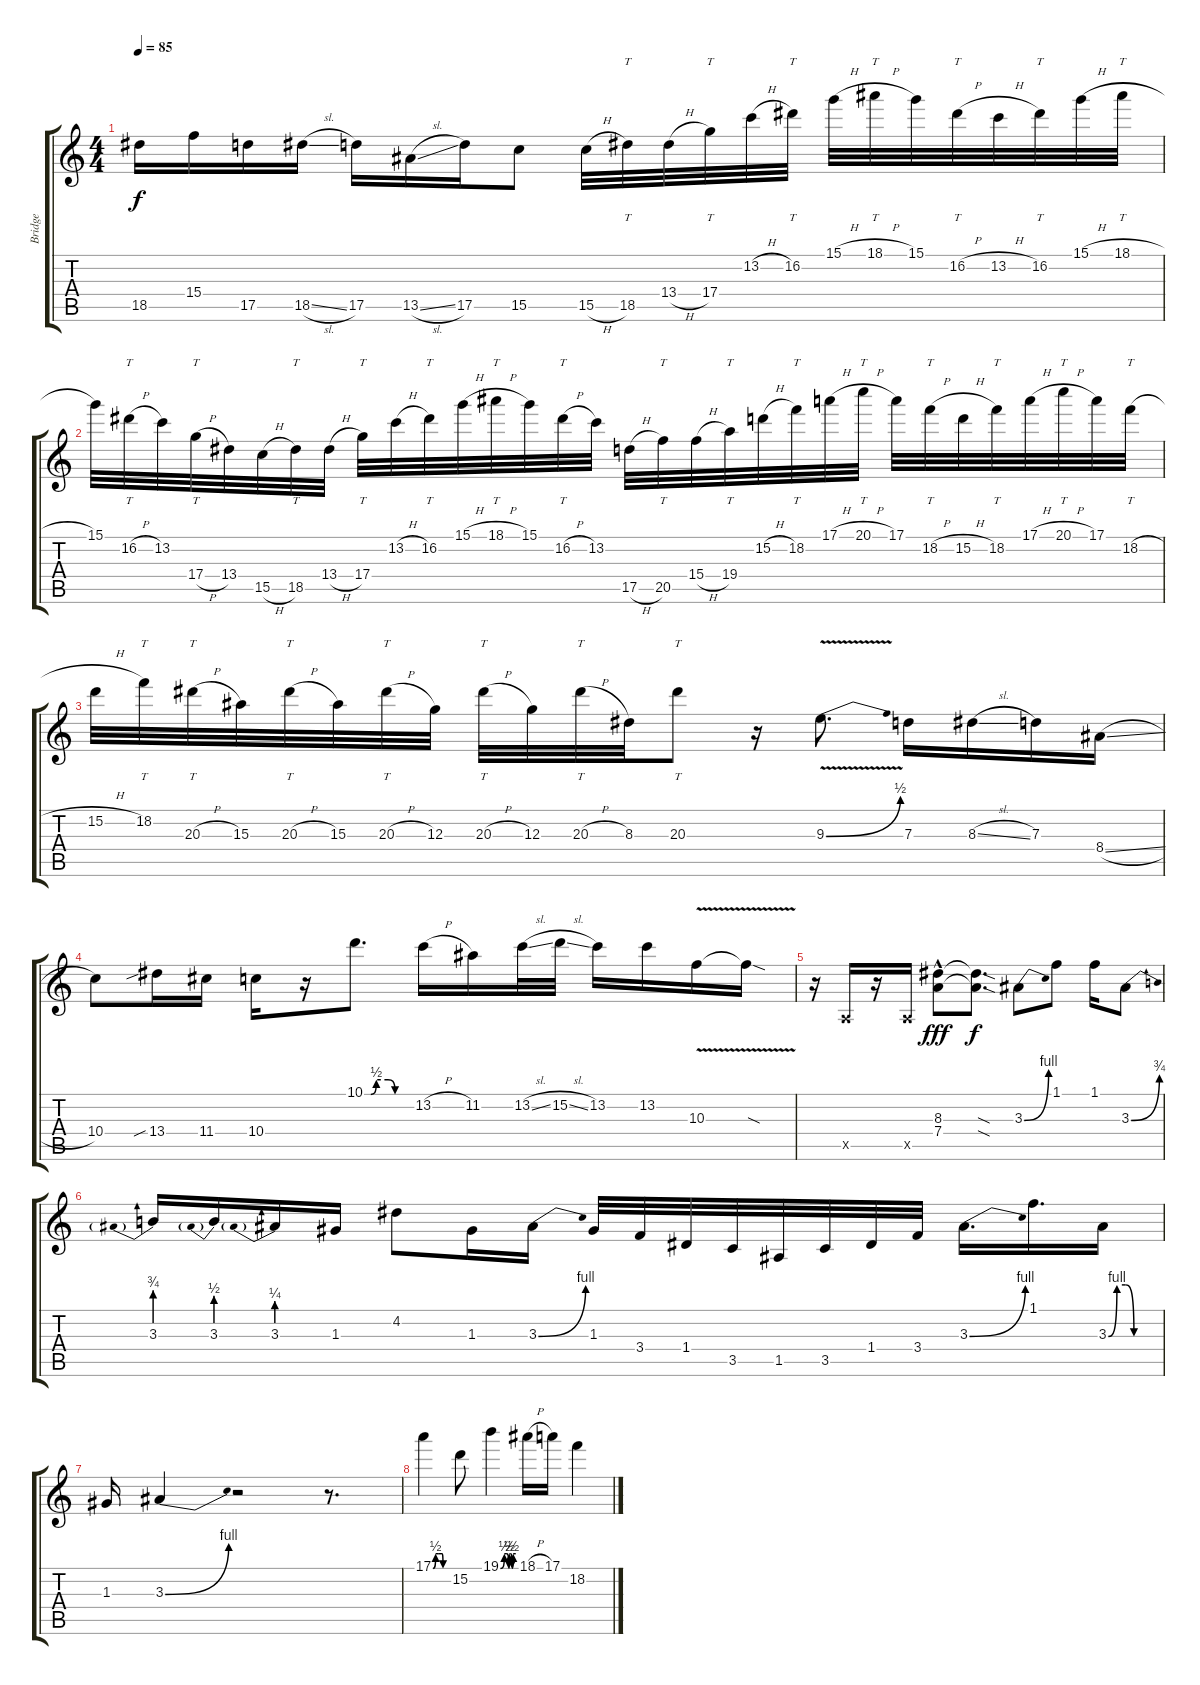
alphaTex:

\track ("Bridge" "Bridge") {instrument overdrivenguitar}
\staff {score tabs}
\tuning (E4 B3 G3 D3 A2 E2) {hide}
\ts (4 4)
\tempo 85
\clef g2
\ks c
18.5.16{dy f} 15.4.16 17.5.16 18.5{sl}.16 17.5.16 13.5{sl}.16 17.5.16 15.5.8 15.5{h}.32 18.5.32{tt} 13.4{h}.32 17.4.32{tt} 13.2{h}.32 16.2.32{tt} 15.1{h}.32 18.1{h}.32{tt} 15.1.32 16.2{h}.32{tt} 13.2{h}.32 16.2.32{tt} 15.1{h}.32 18.1{h}.32{tt} |
15.1.32 16.2{h}.32{tt} 13.2.32 17.4{h}.32{tt} 13.4.32 15.5{h}.32 18.5.32{tt} 13.4{h}.32 17.4.32{tt} 13.2{h}.32 16.2.32{tt} 15.1{h}.32 18.1{h}.32{tt} 15.1.32 16.2{h}.32{tt} 13.2.32 17.5{h}.32 20.5.32{tt} 15.4{h}.32 19.4.32{tt} 15.2{h}.32 18.2.32{tt} 17.1{h}.32 20.1{h}.32{tt} 17.1.32 18.2{h}.32{tt} 15.2{h}.32 18.2.32{tt} 17.1{h}.32 20.1{h}.32{tt} 17.1.32 18.2{h}.32{tt} |
15.2{h}.32 18.2.32{tt} 20.3{h}.32{tt} 15.3.32 20.3{h}.32{tt} 15.3.32 20.3{h}.32{tt} 12.3.32 20.3{h}.32{tt} 12.3.32 20.3{h}.32{tt} 8.3.32 20.3.8{tt} r.16 9.3{be (bend 0 0 60 2) v}.8{d} 7.3.16 8.3{sl}.16 7.3.16 8.4{sl}.16 |
10.4.8 13.4{sib}.16 11.4.16 10.4.16 r.16 10.1{be (custom 0 0 8 0 15 2 30 2 39 0 44 0 60 0)}.8{d} 13.2{h}.16 11.2.16 13.2{sl}.32 15.2{sl}.32 13.2.16 13.2.16 10.3{v}.16 10.3{sod t}.16 |
r.16 0.5{x}.16 r.16 0.5{x}.16 (8.3{hac} 7.4{hac}).8{dy fff} (8.3{sod t} 7.4{sod t}).8{d dy f} 3.3{be (bend 0 0 60 4)}.8 1.1.8 1.1.16 3.3{be (bend 0 0 60 3)}.8 |
3.3{be (prebend 0 3 60 3)}.16 3.3{be (prebend 0 2 60 2)}.16 3.3{be (prebend 0 1 60 1)}.16 1.3.16 4.2.8 1.3.16 3.3{be (bend 0 0 60 4)}.16 1.3.32 3.4.32 1.4.32 3.5.32 1.5.32 3.5.32 1.4.32 3.4.32 3.3{be (bend 0 0 60 4)}.16{d} 1.1.16{d} 3.3{be (custom 0 0 10 4 20 4 30 0 60 0)}.16 |
1.3.16 3.3{be (bend 0 0 60 4)}.4 r.2 r.8{d} |
17.1{be (custom 0 0 10 2 20 2 35 2 39 0 60 0)}.4 15.2.8 19.1{be (custom 0 0 15 2 25 2 32 0 35 2 40 2 45 0 50 2 60 2)}.4 18.1{h}.16 17.1.16 18.2.4
